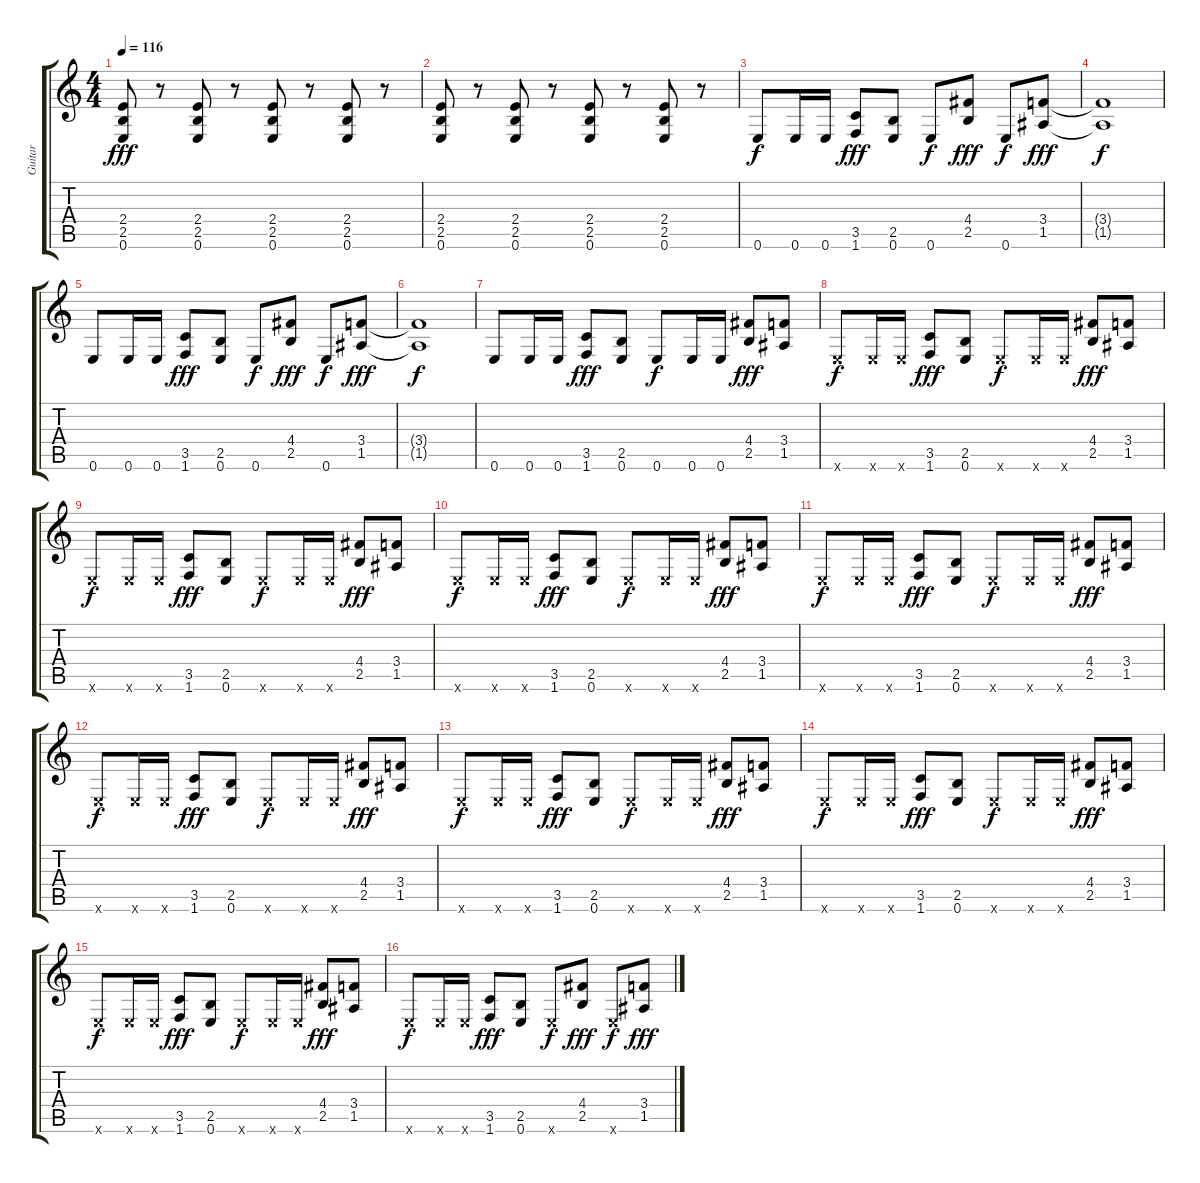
\track ("Guitar" "Guitar") {instrument distortionguitar}
\staff {score tabs}
\tuning (E4 B3 G3 D3 A2 E2) {hide}
\ts (4 4)
\tempo 116
\clef g2
\ks c
(2.4 2.5 0.6).8{dy fff} r.8 (2.4 2.5 0.6).8 r.8 (2.4 2.5 0.6).8 r.8 (2.4 2.5 0.6).8 r.8 |
(2.4 2.5 0.6).8 r.8 (2.4 2.5 0.6).8 r.8 (2.4 2.5 0.6).8 r.8 (2.4 2.5 0.6).8 r.8 |
0.6.8{dy f} 0.6.16 0.6.16 (3.5 1.6).8{dy fff} (2.5 0.6).8 0.6.8{dy f} (4.4 2.5).8{dy fff} 0.6.8{dy f} (3.4 1.5).8{dy fff} |
(3.4{t} 1.5{t}).1{dy f} |
0.6.8 0.6.16 0.6.16 (3.5 1.6).8{dy fff} (2.5 0.6).8 0.6.8{dy f} (4.4 2.5).8{dy fff} 0.6.8{dy f} (3.4 1.5).8{dy fff} |
(3.4{t} 1.5{t}).1{dy f} |
0.6.8 0.6.16 0.6.16 (3.5 1.6).8{dy fff} (2.5 0.6).8 0.6.8{dy f} 0.6.16 0.6.16 (4.4 2.5).8{dy fff} (3.4 1.5).8 |
0.6{x}.8{dy f} 0.6{x}.16 0.6{x}.16 (3.5 1.6).8{dy fff} (2.5 0.6).8 0.6{x}.8{dy f} 0.6{x}.16 0.6{x}.16 (4.4 2.5).8{dy fff} (3.4 1.5).8 |
0.6{x}.8{dy f} 0.6{x}.16 0.6{x}.16 (3.5 1.6).8{dy fff} (2.5 0.6).8 0.6{x}.8{dy f} 0.6{x}.16 0.6{x}.16 (4.4 2.5).8{dy fff} (3.4 1.5).8 |
0.6{x}.8{dy f} 0.6{x}.16 0.6{x}.16 (3.5 1.6).8{dy fff} (2.5 0.6).8 0.6{x}.8{dy f} 0.6{x}.16 0.6{x}.16 (4.4 2.5).8{dy fff} (3.4 1.5).8 |
0.6{x}.8{dy f} 0.6{x}.16 0.6{x}.16 (3.5 1.6).8{dy fff} (2.5 0.6).8 0.6{x}.8{dy f} 0.6{x}.16 0.6{x}.16 (4.4 2.5).8{dy fff} (3.4 1.5).8 |
0.6{x}.8{dy f} 0.6{x}.16 0.6{x}.16 (3.5 1.6).8{dy fff} (2.5 0.6).8 0.6{x}.8{dy f} 0.6{x}.16 0.6{x}.16 (4.4 2.5).8{dy fff} (3.4 1.5).8 |
0.6{x}.8{dy f} 0.6{x}.16 0.6{x}.16 (3.5 1.6).8{dy fff} (2.5 0.6).8 0.6{x}.8{dy f} 0.6{x}.16 0.6{x}.16 (4.4 2.5).8{dy fff} (3.4 1.5).8 |
0.6{x}.8{dy f} 0.6{x}.16 0.6{x}.16 (3.5 1.6).8{dy fff} (2.5 0.6).8 0.6{x}.8{dy f} 0.6{x}.16 0.6{x}.16 (4.4 2.5).8{dy fff} (3.4 1.5).8 |
0.6{x}.8{dy f} 0.6{x}.16 0.6{x}.16 (3.5 1.6).8{dy fff} (2.5 0.6).8 0.6{x}.8{dy f} 0.6{x}.16 0.6{x}.16 (4.4 2.5).8{dy fff} (3.4 1.5).8 |
0.6{x}.8{dy f} 0.6{x}.16 0.6{x}.16 (3.5 1.6).8{dy fff} (2.5 0.6).8 0.6{x}.8{dy f} (4.4 2.5).8{dy fff} 0.6{x}.8{dy f} (3.4 1.5).8{dy fff}
